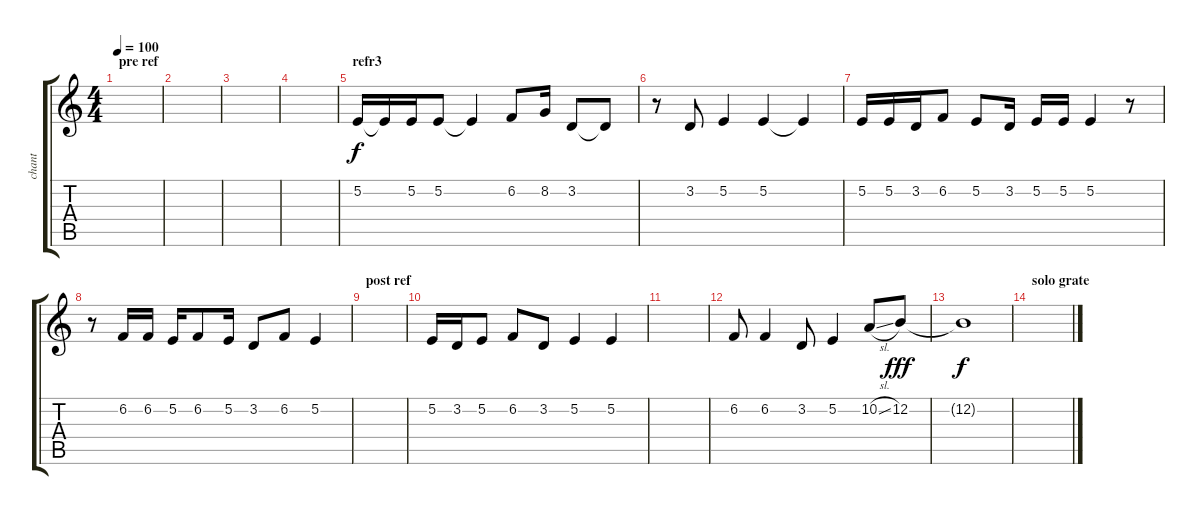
\track ("chant" "chant") {instrument voiceoohs}
\staff {score tabs}
\tuning (E4 B3 G3 D3 A2 D2) {hide}
\ts (4 4)
\section ("" "pre ref")
\tempo 100
\clef g2
\ks c
|
|
|
|
\section ("" "refr3")
5.2.16 5.2{t}.16 5.2.16 5.2.8 5.2{t}.4 6.2.8 8.2.16 3.2.8 3.2{t}.8 |
r.8 3.2.8 5.2.4 5.2.4 5.2{t}.4 |
5.2.16 5.2.16 3.2.16 6.2.8 5.2.8 3.2.16 5.2.16 5.2.16 5.2.4 r.8 |
r.8 6.2.16 6.2.16 5.2.16 6.2.8 5.2.16 3.2.8 6.2.8 5.2.4 |
\section ("" "post ref")
|
5.2.16 3.2.16 5.2.8 6.2.8 3.2.8 5.2.4 5.2.4 |
|
6.2.8 6.2.4 3.2.8 5.2.4 10.2{sl}.8 12.2.8{dy fff} |
12.2{t}.1{dy f} |
\section ("" "solo grate")
